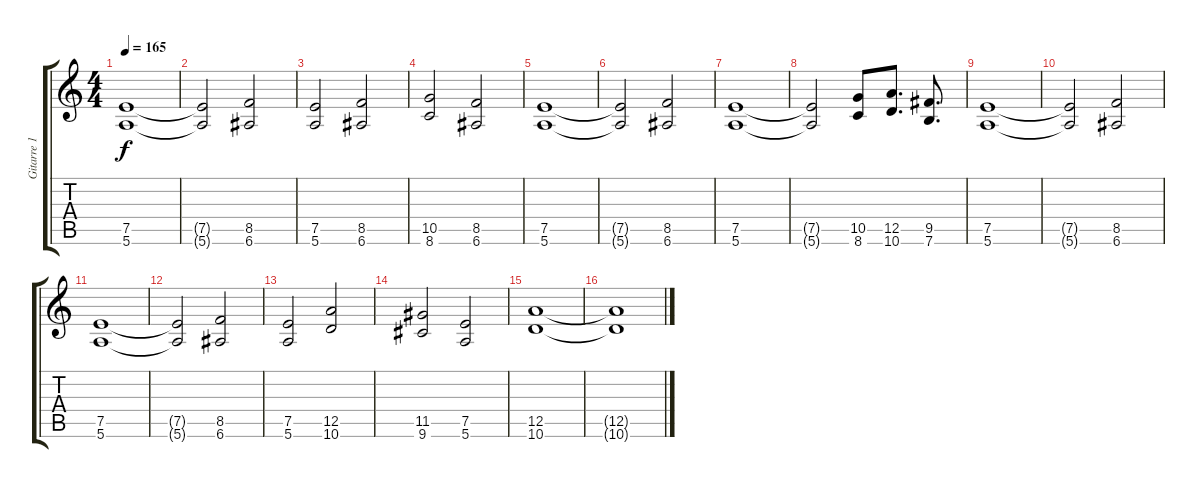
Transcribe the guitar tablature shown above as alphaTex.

\track ("Gitarre 1" "Gitarre 1") {instrument distortionguitar}
\staff {score tabs}
\tuning (E4 B3 G3 D3 A2 E2) {hide}
\ts (4 4)
\tempo 165
\clef g2
\ks c
(7.5 5.6).1{dy f} |
(7.5{t} 5.6{t}).2 (8.5 6.6).2 |
(7.5 5.6).2 (8.5 6.6).2 |
(10.5 8.6).2 (8.5 6.6).2 |
(7.5 5.6).1 |
(7.5{t} 5.6{t}).2 (8.5 6.6).2 |
(7.5 5.6).1 |
(7.5{t} 5.6{t}).2 (10.5 8.6).8 (12.5 10.6).8{d} (9.5 7.6).8{d} |
(7.5 5.6).1 |
(7.5{t} 5.6{t}).2 (8.5 6.6).2 |
(7.5 5.6).1 |
(7.5{t} 5.6{t}).2 (8.5 6.6).2 |
(7.5 5.6).2 (12.5 10.6).2 |
(11.5 9.6).2 (7.5 5.6).2 |
(12.5 10.6).1 |
(12.5{t} 10.6{t}).1
